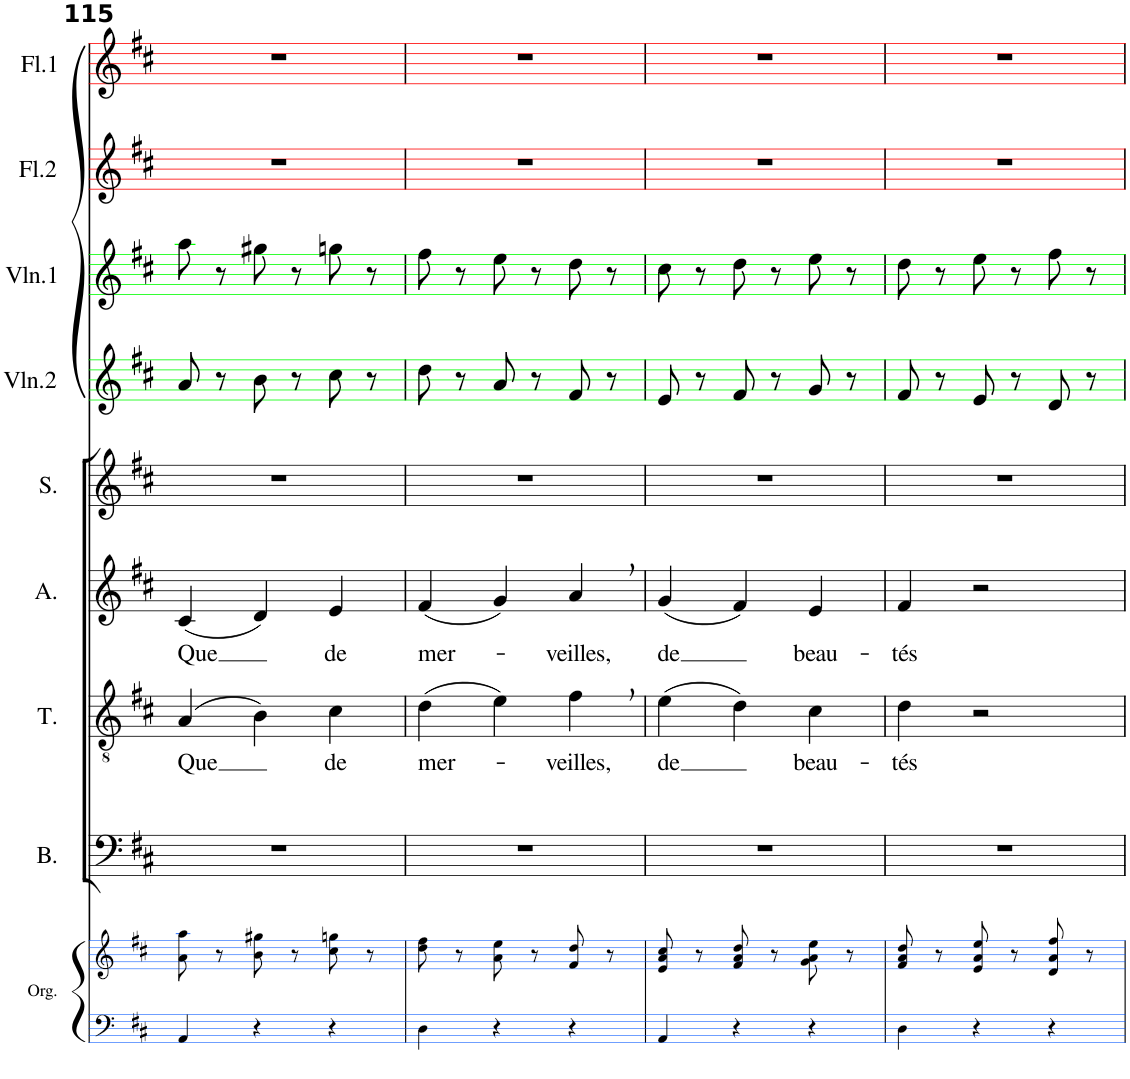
**kern	**kern	**kern	**kern	**text	**kern	**text	**kern	**kern	**kern	**kern	**kern
*part9	*part9	*part8	*part7	*part7	*part6	*part6	*part5	*part4	*part3	*part2	*part1
*staff10	*staff9	*staff8	*staff7	*staff7	*staff6	*staff6	*staff5	*staff4	*staff3	*staff2	*staff1
*I"Orgue	*	*I"Bass	*I"Ténor	*	*I"Alto	*	*I"Soprano	*I"Violon 2	*I"Violon 1	*I"Flûte 2	*I"Flûte 1
*I'Org.	*	*I'B.	*I'T.	*	*I'A.	*	*I'S.	*I'Vln.2	*I'Vln.1	*I'Fl.2	*I'Fl.1
!!LO:PB:g=z
*clefF4	*clefG2	*clefF4	*clefGv2	*	*clefG2	*	*clefG2	*clefG2	*clefG2	*clefG2	*clefG2
*k[f#c#]	*k[f#c#]	*k[f#c#]	*k[f#c#]	*	*k[f#c#]	*	*k[f#c#]	*k[f#c#]	*k[f#c#]	*k[f#c#]	*k[f#c#]
*M3/4	*M3/4	*M3/4	*M3/4	*	*M3/4	*	*M3/4	*M3/4	*M3/4	*M3/4	*M3/4
=115	=115	=115	=115	=115	=115	=115	=115	=115	=115	=115	=115
!	!	!	!	!LO:LY:b	!	!LO:LY:b	!	!	!	!	!
4AA/	8a\ 8aa\	2.r	(4A/	Que	(4c#/	Que	2.r	8a/	8aa\	2.r	2.r
.	8r	.	.	.	.	.	.	8r	8r	.	.
4r	8b\ 8gg#X\	.	4B\)	.	4d/)	.	.	8b\	8gg#X\	.	.
.	8r	.	.	.	.	.	.	8r	8r	.	.
!	!	!	!	!LO:LY:b	!	!LO:LY:b	!	!	!	!	!
4r	8cc#\ 8ggn\	.	4c#\	de	4e/	de	.	8cc#\	8ggn\	.	.
.	8r	.	.	.	.	.	.	8r	8r	.	.
=116	=116	=116	=116	=116	=116	=116	=116	=116	=116	=116	=116
!	!	!	!	!LO:LY:b	!	!LO:LY:b	!	!	!	!	!
4D\	8dd\ 8ff#\	2.r	(4d\	mer-	(4f#/	mer-	2.r	8dd\	8ff#\	2.r	2.r
.	8r	.	.	.	.	.	.	8r	8r	.	.
4r	8a\ 8ee\	.	4e\)	.	4g/)	.	.	8a/	8ee\	.	.
.	8r	.	.	.	.	.	.	8r	8r	.	.
!	!	!	!	!LO:LY:b	!	!LO:LY:b	!	!	!	!	!
4r	8f#/ 8dd/	.	4f#,\	-veilles,	4a,/	-veilles,	.	8f#/	8dd\	.	.
.	8r	.	.	.	.	.	.	8r	8r	.	.
=117	=117	=117	=117	=117	=117	=117	=117	=117	=117	=117	=117
!	!	!	!	!LO:LY:b	!	!LO:LY:b	!	!	!	!	!
4AA/	8e/ 8a/ 8cc#/	2.r	(4e\	de	(4g/	de	2.r	8e/	8cc#\	2.r	2.r
.	8r	.	.	.	.	.	.	8r	8r	.	.
4r	8f#/ 8a/ 8dd/	.	4d\)	.	4f#/)	.	.	8f#/	8dd\	.	.
.	8r	.	.	.	.	.	.	8r	8r	.	.
!	!	!	!	!LO:LY:b	!	!LO:LY:b	!	!	!	!	!
4r	8g\ 8a\ 8ee\	.	4c#\	beau-	4e/	beau-	.	8g/	8ee\	.	.
.	8r	.	.	.	.	.	.	8r	8r	.	.
=118	=118	=118	=118	=118	=118	=118	=118	=118	=118	=118	=118
!	!	!	!	!LO:LY:b	!	!LO:LY:b	!	!	!	!	!
4D\	8f#/ 8a/ 8dd/	2.r	4d\	-tés	4f#/	-tés	2.r	8f#/	8dd\	2.r	2.r
.	8r	.	.	.	.	.	.	8r	8r	.	.
4r	8e/ 8a/ 8ee/	.	2r	.	2r	.	.	8e/	8ee\	.	.
.	8r	.	.	.	.	.	.	8r	8r	.	.
4r	8d/ 8a/ 8ff#/	.	.	.	.	.	.	8d/	8ff#\	.	.
.	8r	.	.	.	.	.	.	8r	8r	.	.
=	=	=	=	=	=	=	=	=	=	=	=
*-	*-	*-	*-	*-	*-	*-	*-	*-	*-	*-	*-
